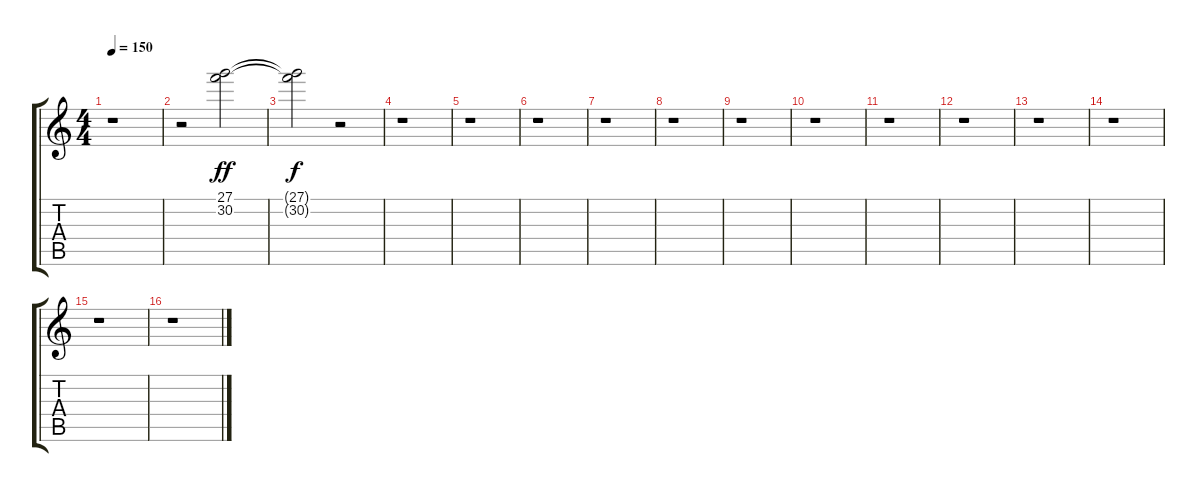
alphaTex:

\track "" {instrument fx7echoes}
\staff {score tabs}
\tuning (E4 B3 G3 D3 A2 E2) {hide}
\ts (4 4)
\tempo 150
\clef g2
\ks c
r.1{dy f} |
r.2 (27.1 30.2).2{dy ff} |
(27.1{t} 30.2{t}).2{dy f} r.2 |
r.1 |
r.1 |
r.1 |
r.1 |
r.1 |
r.1 |
r.1 |
r.1 |
r.1 |
r.1 |
r.1 |
r.1 |
r.1
